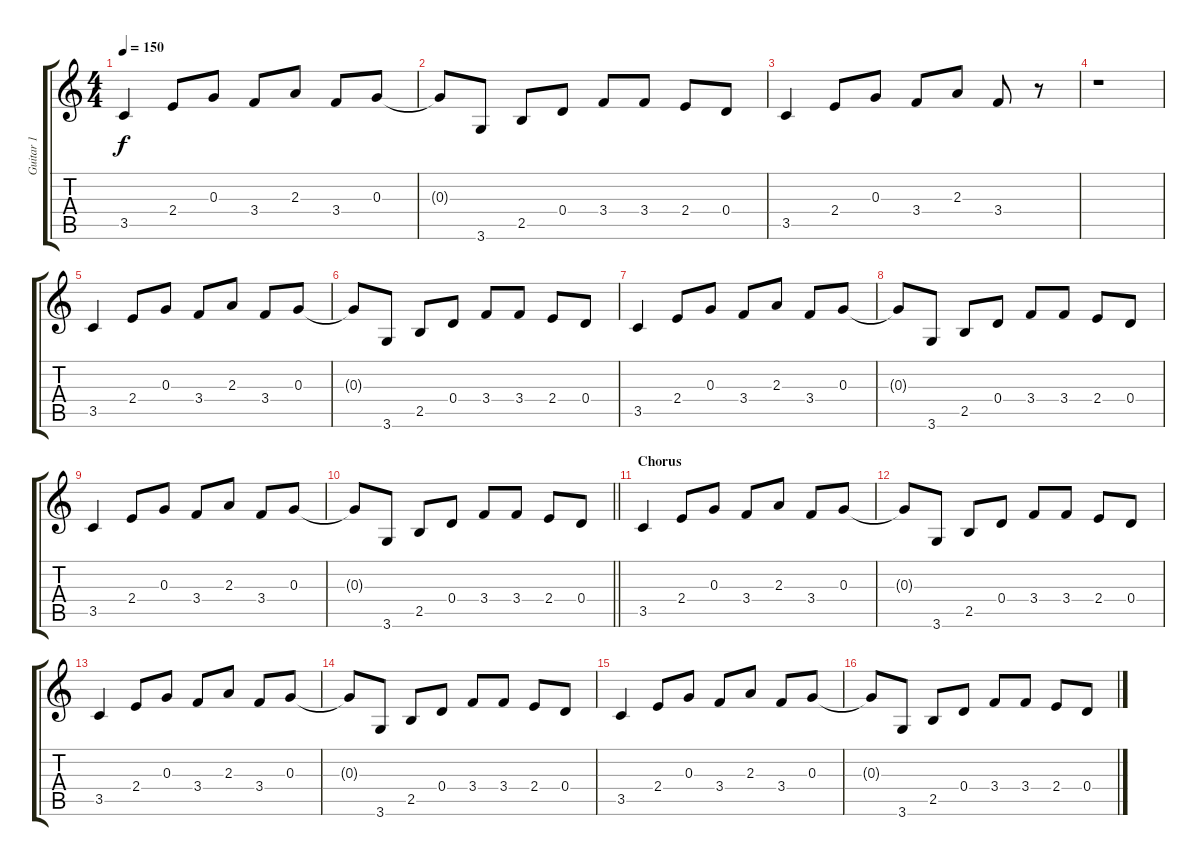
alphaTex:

\track ("Guitar 1" "Guitar 1") {instrument electricguitarclean}
\staff {score tabs}
\tuning (E4 B3 G3 D3 A2 E2) {hide}
\ts (4 4)
\tempo 150
\clef g2
\ks c
3.5.4{dy f} 2.4.8 0.3.8 3.4.8 2.3.8 3.4.8 0.3.8 |
0.3{t}.8 3.6.8 2.5.8 0.4.8 3.4.8 3.4.8 2.4.8 0.4.8 |
3.5.4 2.4.8 0.3.8 3.4.8 2.3.8 3.4.8 r.8 |
r.1 |
3.5.4 2.4.8 0.3.8 3.4.8 2.3.8 3.4.8 0.3.8 |
0.3{t}.8 3.6.8 2.5.8 0.4.8 3.4.8 3.4.8 2.4.8 0.4.8 |
3.5.4 2.4.8 0.3.8 3.4.8 2.3.8 3.4.8 0.3.8 |
0.3{t}.8 3.6.8 2.5.8 0.4.8 3.4.8 3.4.8 2.4.8 0.4.8 |
3.5.4 2.4.8 0.3.8 3.4.8 2.3.8 3.4.8 0.3.8 |
\barLineRight lightlight
0.3{t}.8 3.6.8 2.5.8 0.4.8 3.4.8 3.4.8 2.4.8 0.4.8 |
\section ("" "Chorus")
3.5.4 2.4.8 0.3.8 3.4.8 2.3.8 3.4.8 0.3.8 |
0.3{t}.8 3.6.8 2.5.8 0.4.8 3.4.8 3.4.8 2.4.8 0.4.8 |
3.5.4 2.4.8 0.3.8 3.4.8 2.3.8 3.4.8 0.3.8 |
0.3{t}.8 3.6.8 2.5.8 0.4.8 3.4.8 3.4.8 2.4.8 0.4.8 |
3.5.4 2.4.8 0.3.8 3.4.8 2.3.8 3.4.8 0.3.8 |
0.3{t}.8 3.6.8 2.5.8 0.4.8 3.4.8 3.4.8 2.4.8 0.4.8
